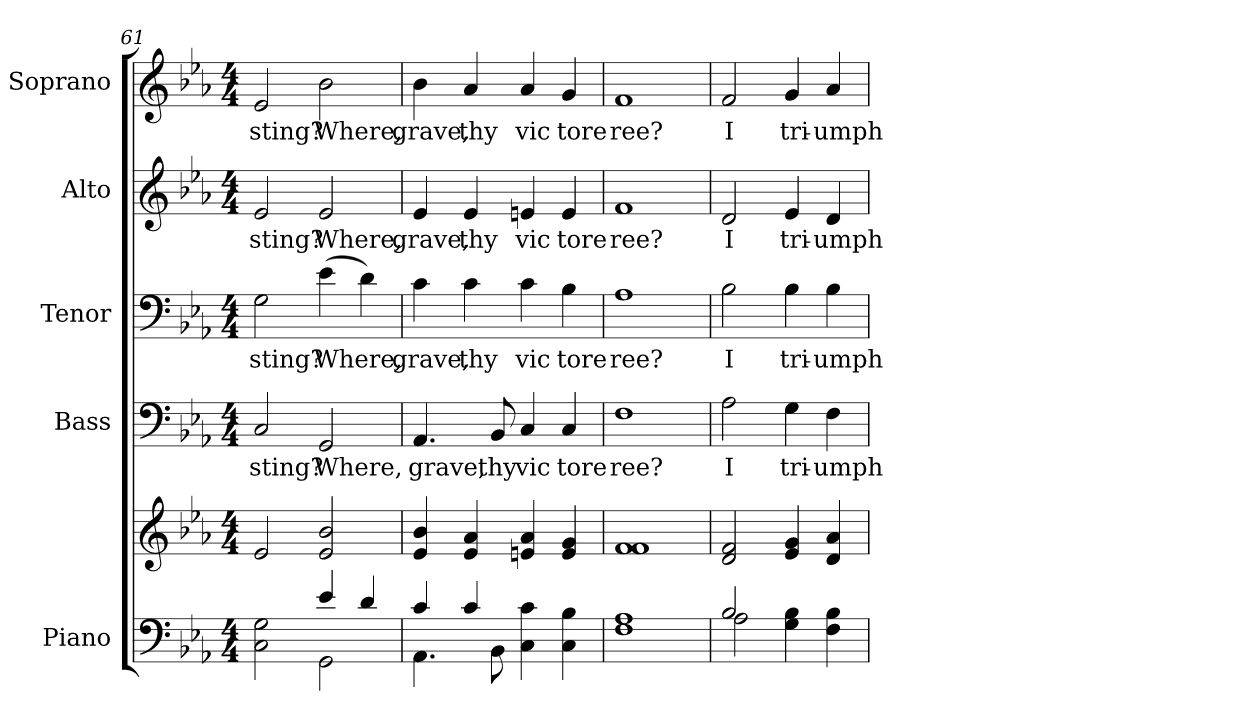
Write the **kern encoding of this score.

**kern	**kern	**kern	**text	**kern	**text	**kern	**text	**kern	**text
*part5	*part5	*part4	*part4	*part3	*part3	*part2	*part2	*part1	*part1
*staff6	*staff5	*staff4	*staff4	*staff3	*staff3	*staff2	*staff2	*staff1	*staff1
*I"Piano	*	*I"Bass	*	*I"Tenor	*	*I"Alto	*	*I"Soprano	*
*I'Pno.	*	*I'B.	*	*I'T.	*	*I'A.	*	*I'S.	*
*clefF4	*clefG2	*clefF4	*	*clefF4	*	*clefG2	*	*clefG2	*
*k[b-e-a-]	*k[b-e-a-]	*k[b-e-a-]	*	*k[b-e-a-]	*	*k[b-e-a-]	*	*k[b-e-a-]	*
*E-:	*E-:	*E-:	*	*E-:	*	*E-:	*	*E-:	*
*M4/4	*M4/4	*M4/4	*	*M4/4	*	*M4/4	*	*M4/4	*
=61	=61	=61	=61	=61	=61	=61	=61	=61	=61
*^	*	*	*	*	*	*	*	*	*
!	!	!	!	!LO:LY:b:color=#000000	!	!	!	!	!	!
!	!	!	!	!	!	!LO:LY:b:color=#000000	!	!	!	!
!	!	!	!	!	!	!	!	!LO:LY:b:color=#000000	!	!
!	!	!	!	!	!	!	!	!	!	!LO:LY:b:color=#000000
2Ci\ 2Gi	2ryy	2e-i/	2Ci/	sting?	2Gi\	sting?	2e-i/	sting?	2e-i/	sting?
!	!	!	!	!LO:LY:b:color=#000000	!	!	!	!	!	!
!	!	!	!	!	!	!LO:LY:b:color=#000000	!	!	!	!
!	!	!	!	!	!	!	!	!LO:LY:b:color=#000000	!	!
!	!	!	!	!	!	!	!	!	!	!LO:LY:b:color=#000000
4e-i/	2GGi\	2e-i/ 2b-i	2GGi/	Where,	(4e-i\	Where,	2e-i/	Where,	2b-i\	Where,
4di/	.	.	.	.	4di\)	.	.	.	.	.
!!LO:PB:g=z
=62	=62	=62	=62	=62	=62	=62	=62	=62	=62	=62
!	!	!	!	!LO:LY:b:color=#000000	!	!	!	!	!	!
!	!	!	!	!	!	!LO:LY:b:color=#000000	!	!	!	!
!	!	!	!	!	!	!	!	!LO:LY:b:color=#000000	!	!
!	!	!	!	!	!	!	!	!	!	!LO:LY:b:color=#000000
4ci/	4.AA-i\	4e-i/ 4b-i	4.AA-i/	grave,	4ci\	grave,	4e-i/	grave,	4b-i\	grave,
!	!	!	!	!	!	!LO:LY:b:color=#000000	!	!	!	!
!	!	!	!	!	!	!	!	!LO:LY:b:color=#000000	!	!
!	!	!	!	!	!	!	!	!	!	!LO:LY:b:color=#000000
4ci/	.	4e-i/ 4a-i	.	.	4ci\	thy	4e-i/	thy	4a-i/	thy
!	!	!	!	!LO:LY:b:color=#000000	!	!	!	!	!	!
.	8BB-i\	.	8BB-i/	thy	.	.	.	.	.	.
!	!	!	!	!LO:LY:b:color=#000000	!	!	!	!	!	!
!	!	!	!	!	!	!LO:LY:b:color=#000000	!	!	!	!
!	!	!	!	!	!	!	!	!LO:LY:b:color=#000000	!	!
!	!	!	!	!	!	!	!	!	!	!LO:LY:b:color=#000000
4Ci\ 4ci	2ryy	4eni/ 4a-i	4Ci/	vic	4ci\	vic	4eni/	vic	4a-i/	vic
!	!	!	!	!LO:LY:b:color=#000000	!	!	!	!	!	!
!	!	!	!	!	!	!LO:LY:b:color=#000000	!	!	!	!
!	!	!	!	!	!	!	!	!LO:LY:b:color=#000000	!	!
!	!	!	!	!	!	!	!	!	!	!LO:LY:b:color=#000000
4Ci\ 4B-i	.	4ei/ 4gi	4Ci/	tore	4B-i\	tore	4ei/	tore	4gi/	tore
*v	*v	*	*	*	*	*	*	*	*	*
=63	=63	=63	=63	=63	=63	=63	=63	=63	=63
!	!	!	!LO:LY:b:color=#000000	!	!	!	!	!	!
!	!	!	!	!	!LO:LY:b:color=#000000	!	!	!	!
!	!	!	!	!	!	!	!LO:LY:b:color=#000000	!	!
!	!	!	!	!	!	!	!	!	!LO:LY:b:color=#000000
1Fi 1A-i	1fi 1fi	1Fi	ree?	1A-i	ree?	1fi	ree?	1fi	ree?
=64	=64	=64	=64	=64	=64	=64	=64	=64	=64
*^	*	*	*	*	*	*	*	*	*
!	!	!	!	!LO:LY:b:color=#000000	!	!	!	!	!	!
!	!	!	!	!	!	!LO:LY:b:color=#000000	!	!	!	!
!	!	!	!	!	!	!	!	!LO:LY:b:color=#000000	!	!
!	!	!	!	!	!	!	!	!	!	!LO:LY:b:color=#000000
2B-i/	2A-i\	2di/ 2fi	2A-i\	I	2B-i\	I	2di/	I	2fi/	I
!	!	!	!	!LO:LY:b:color=#000000	!	!	!	!	!	!
!	!	!	!	!	!	!LO:LY:b:color=#000000	!	!	!	!
!	!	!	!	!	!	!	!	!LO:LY:b:color=#000000	!	!
!	!	!	!	!	!	!	!	!	!	!LO:LY:b:color=#000000
4Gi\ 4B-i	2ryy	4e-i/ 4gi	4Gi\	tri-	4B-i\	tri-	4e-i/	tri-	4gi/	tri-
!	!	!	!	!LO:LY:b:color=#000000	!	!	!	!	!	!
!	!	!	!	!	!	!LO:LY:b:color=#000000	!	!	!	!
!	!	!	!	!	!	!	!	!LO:LY:b:color=#000000	!	!
!	!	!	!	!	!	!	!	!	!	!LO:LY:b:color=#000000
4Fi\ 4B-i	.	4di/ 4a-i	4Fi\	-umph	4B-i\	-umph	4di/	-umph	4a-i/	-umph
*v	*v	*	*	*	*	*	*	*	*	*
=	=	=	=	=	=	=	=	=	=
*-	*-	*-	*-	*-	*-	*-	*-	*-	*-
